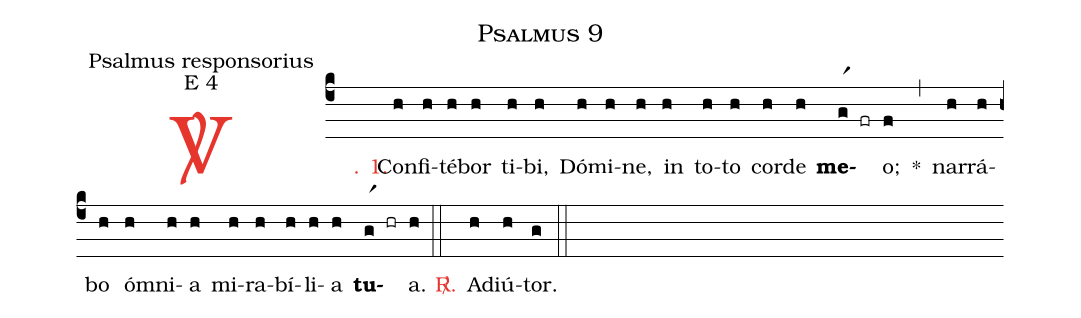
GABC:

name: Psalmus 9;
office-part: Psalmus responsorius;
mode: E 4;
%%
(c4)

<c><sp>V/</sp>. 1.</c>() Con(h)fi(h)té(h)bor(h) ti(h)bi,(h) Dó(h)mi(h)ne,(h) in(h) to(h)to(h) cor(h)de(h) <b>me</b>(gr1 fr)o;(f) *(,) nar(h)rá(h)bo(h) óm(h)ni(h)a(h) mi(h)ra(h)bí(h)li(h)a(h) <b>tu</b>(gr1 hr)a.(h)

(::)

<nlba><c><sp>R/</sp>.</c>() Ad</nlba>(h)iú(h)tor.(g)

(::)
